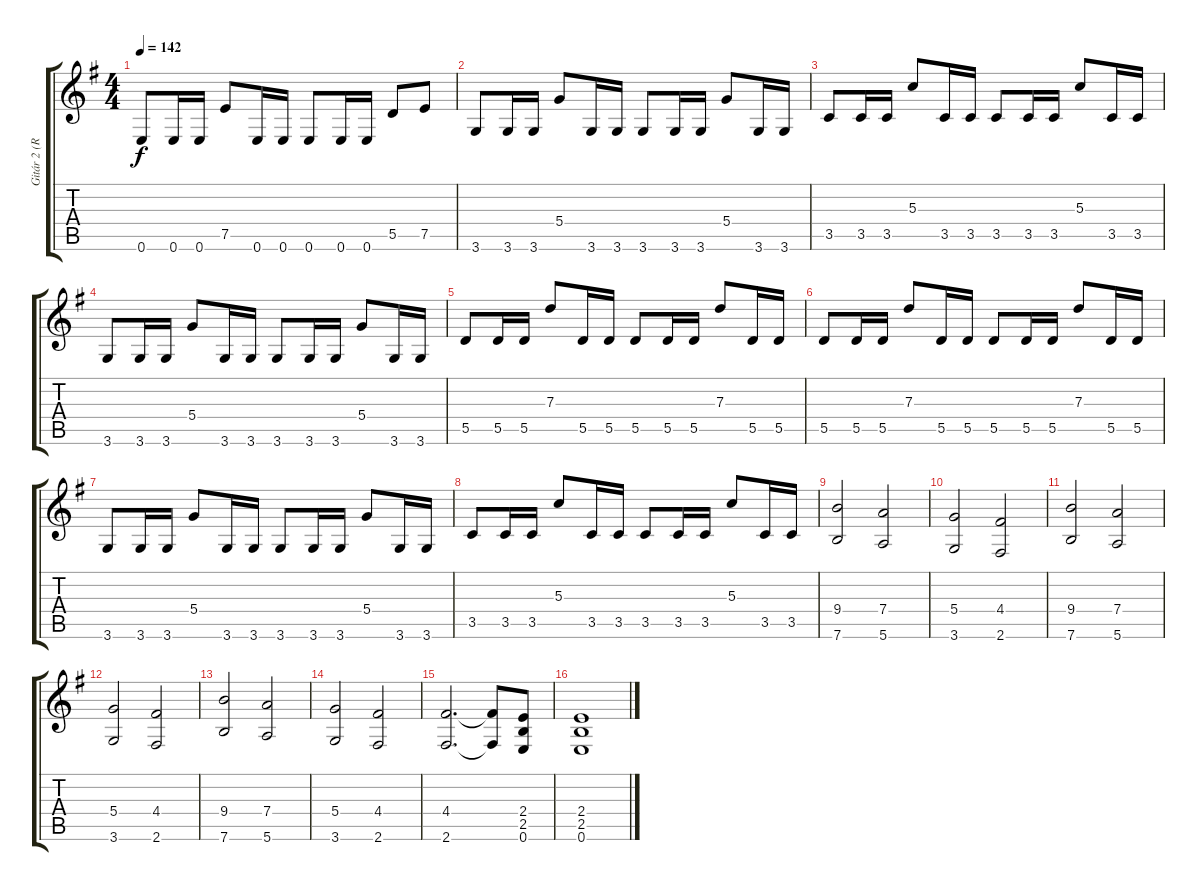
\track ("Gitár 2 (Ritchie Blackmore)" "Gitár 2 (R") {instrument distortionguitar}
\staff {score tabs}
\tuning (E4 B3 G3 D3 A2 E2) {hide}
\ts (4 4)
\tempo 142
\clef g2
\ks g
0.6.8{dy f} 0.6.16 0.6.16 7.5.8 0.6.16 0.6.16 0.6.8 0.6.16 0.6.16 5.5.8 7.5.8 |
3.6.8 3.6.16 3.6.16 5.4.8 3.6.16 3.6.16 3.6.8 3.6.16 3.6.16 5.4.8 3.6.16 3.6.16 |
3.5.8 3.5.16 3.5.16 5.3.8 3.5.16 3.5.16 3.5.8 3.5.16 3.5.16 5.3.8 3.5.16 3.5.16 |
3.6.8 3.6.16 3.6.16 5.4.8 3.6.16 3.6.16 3.6.8 3.6.16 3.6.16 5.4.8 3.6.16 3.6.16 |
5.5.8 5.5.16 5.5.16 7.3.8 5.5.16 5.5.16 5.5.8 5.5.16 5.5.16 7.3.8 5.5.16 5.5.16 |
5.5.8 5.5.16 5.5.16 7.3.8 5.5.16 5.5.16 5.5.8 5.5.16 5.5.16 7.3.8 5.5.16 5.5.16 |
3.6.8 3.6.16 3.6.16 5.4.8 3.6.16 3.6.16 3.6.8 3.6.16 3.6.16 5.4.8 3.6.16 3.6.16 |
3.5.8 3.5.16 3.5.16 5.3.8 3.5.16 3.5.16 3.5.8 3.5.16 3.5.16 5.3.8 3.5.16 3.5.16 |
(9.4 7.6).2 (7.4 5.6).2 |
(5.4 3.6).2 (4.4 2.6).2 |
(9.4 7.6).2 (7.4 5.6).2 |
(5.4 3.6).2 (4.4 2.6).2 |
(9.4 7.6).2 (7.4 5.6).2 |
(5.4 3.6).2 (4.4 2.6).2 |
(4.4 2.6).2{d} (4.4{t} 2.6{t}).8 (2.4 2.5 0.6).8 |
(2.4 2.5 0.6).1
